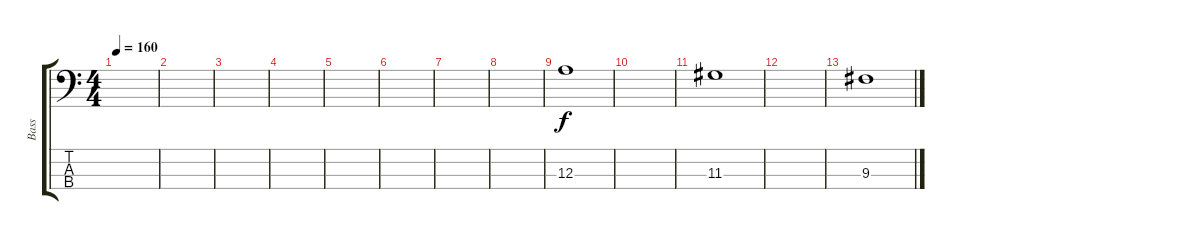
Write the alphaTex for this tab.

\track ("Bass" "Bass") {instrument electricbasspick}
\staff {score tabs}
\tuning (G2 D2 A1 E1) {hide}
\ts (4 4)
\tempo 160
\clef f4
\ks c
|
|
|
|
|
|
|
|
12.3.1 |
|
11.3.1 |
|
9.3.1
